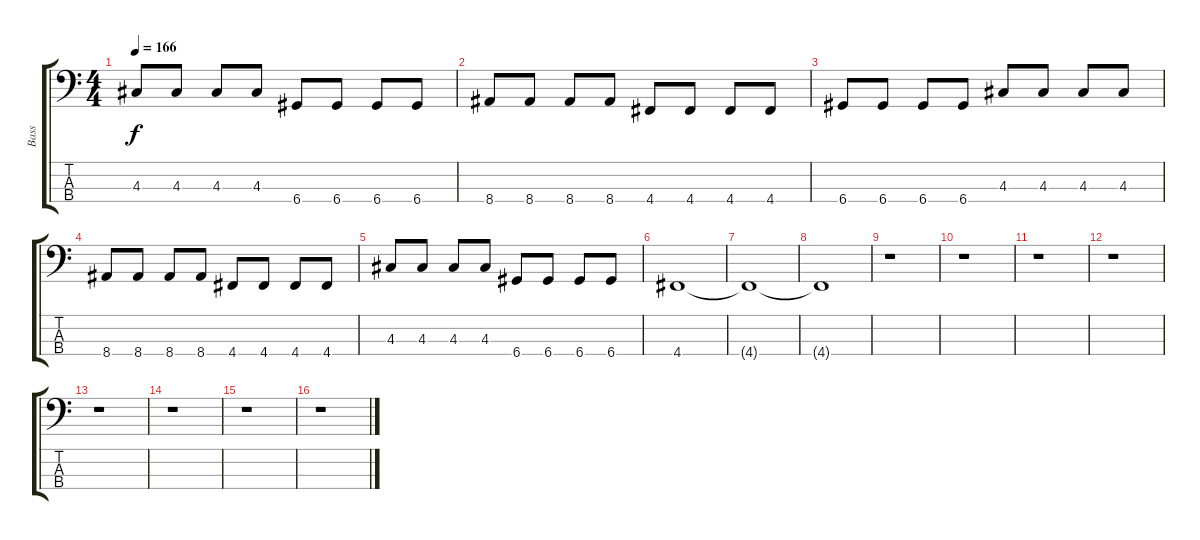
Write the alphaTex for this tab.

\track ("Bass" "Bass") {instrument electricbassfinger}
\staff {score tabs}
\tuning (G2 D2 A1 D1) {hide}
\ts (4 4)
\tempo 166
\clef f4
\ks c
4.3.8{dy f} 4.3.8 4.3.8 4.3.8 6.4.8 6.4.8 6.4.8 6.4.8 |
8.4.8 8.4.8 8.4.8 8.4.8 4.4.8 4.4.8 4.4.8 4.4.8 |
6.4.8 6.4.8 6.4.8 6.4.8 4.3.8 4.3.8 4.3.8 4.3.8 |
8.4.8 8.4.8 8.4.8 8.4.8 4.4.8 4.4.8 4.4.8 4.4.8 |
4.3.8 4.3.8 4.3.8 4.3.8 6.4.8 6.4.8 6.4.8 6.4.8 |
4.4.1 |
4.4{t}.1 |
4.4{t}.1 |
r.1 |
r.1 |
r.1 |
r.1 |
r.1 |
r.1 |
r.1 |
r.1
